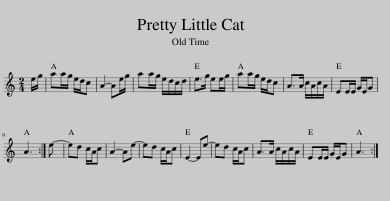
X:1
L:1/8
M:2/4
I:linebreak $
K:C
V:1 treble
V:1
 e/g/ | aa/g/ e/d/c | A2- Ae/g/ | aa/g/ e/d/c/d/ | e>g ee/g/ | %5
 aa/g/ e/d/c | A>A c/A/c/A/ | EE/E/ G/E/G |$ A3 :| e- | %10
 ed c/A/c | A2- Ae- | ed c/A/c | E2- Ee- | ed c/A/c | %15
 A>A c/A/c/A/ | EE/E/ G/E/G | A3 :| %18
